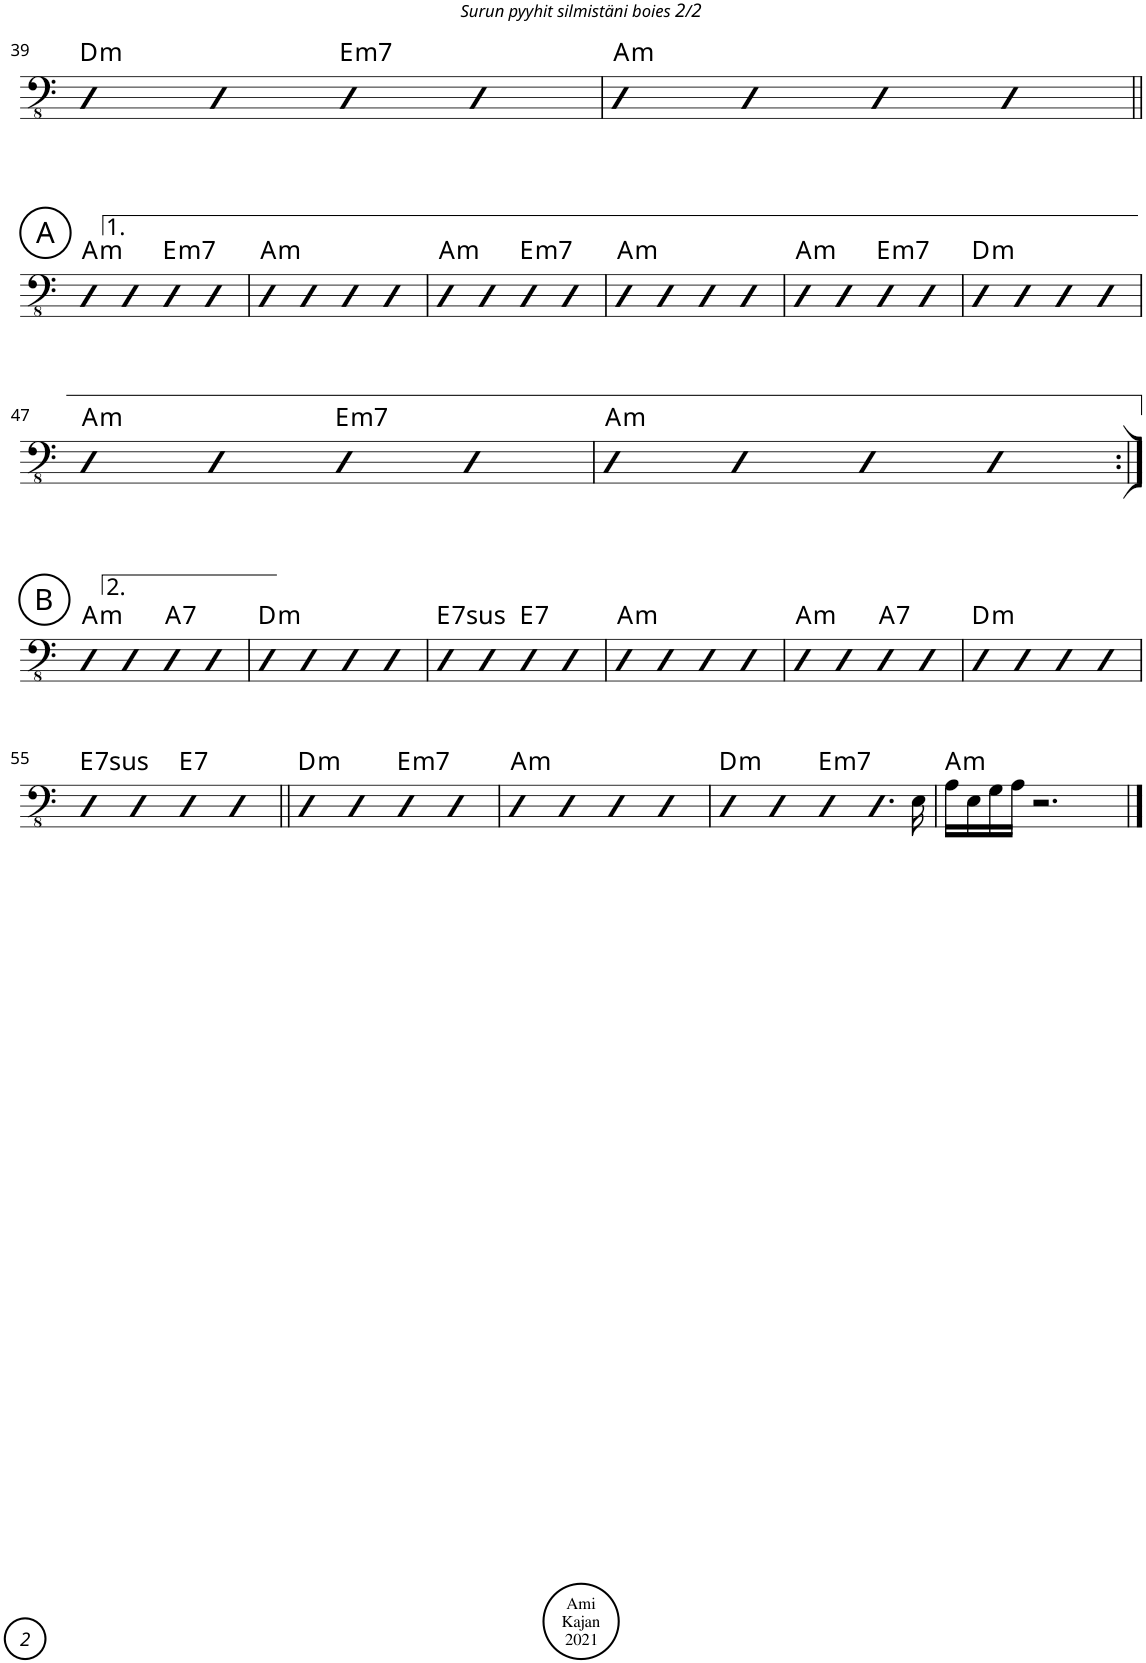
**kern	**harte
*part1	*part1
*staff1	*
*I"Acoustic Bass	*
*I'Bass	*
!!LO:PB:g=z
*clefFv4	*
*k[]	*
*M4/4	*
*met(c)	*
=39	=39
!	!LO:H:kt=m
4GG	D:min
4GG	.
!	!LO:H:kt=m7
4GG	E:min7
4GG	.
=40	=40
!	!LO:H:kt=m
4GG	A:min
4GG	.
4GG	.
4GG	.
!!LO:LB:g=z
!!LO:REH:place=s1:a:cj:enc=circle:fs=14:t=A
=41||	=41||
!	!LO:H:kt=m
4GG	A:min
4GG	.
!	!LO:H:kt=m7
4GG	E:min7
4GG	.
=42	=42
!	!LO:H:kt=m
4GG	A:min
4GG	.
4GG	.
4GG	.
=43	=43
!	!LO:H:kt=m
4GG	A:min
4GG	.
!	!LO:H:kt=m7
4GG	E:min7
4GG	.
=44	=44
!	!LO:H:kt=m
4GG	A:min
4GG	.
4GG	.
4GG	.
=45	=45
!	!LO:H:kt=m
4GG	A:min
4GG	.
!	!LO:H:kt=m7
4GG	E:min7
4GG	.
=46	=46
!	!LO:H:kt=m
4GG	D:min
4GG	.
4GG	.
4GG	.
!!LO:LB:g=z
=47	=47
!	!LO:H:kt=m
4GG	A:min
4GG	.
!	!LO:H:kt=m7
4GG	E:min7
4GG	.
=48	=48
!	!LO:H:kt=m
4GG	A:min
4GG	.
4GG	.
4GG	.
!!LO:LB:g=z
!!LO:REH:place=s1:a:cj:enc=circle:fs=14:t=B
=49:|!	=49:|!
!	!LO:H:kt=m
4GG	A:min
4GG	.
!	!LO:H:kt=7
4GG	A:7
4GG	.
=50	=50
!	!LO:H:kt=m
4GG	D:min
4GG	.
4GG	.
4GG	.
=51	=51
!	!LO:H:kt=7sus
4GG	E:sus4(7)
4GG	.
!	!LO:H:kt=7
4GGn	E:7
4GG	.
=52	=52
!	!LO:H:kt=m
4GG	A:min
4GG	.
4GG	.
4GG	.
=53	=53
!	!LO:H:kt=m
4GG	A:min
4GG	.
!	!LO:H:kt=7
4GG	A:7
4GG	.
=54	=54
!	!LO:H:kt=m
4GG	D:min
4GG	.
4GG	.
4GG	.
!!LO:LB:g=z
=55	=55
!	!LO:H:kt=7sus
4GG	E:sus4(7)
4GG	.
!	!LO:H:kt=7
4GGn	E:7
4GG	.
=56||	=56||
!	!LO:H:kt=m
4GG	D:min
4GG	.
!	!LO:H:kt=m7
4GG	E:min7
4GG	.
=57	=57
!	!LO:H:kt=m
4GG	A:min
4GG	.
4GG	.
4GG	.
=58	=58
!	!LO:H:kt=m
4GG	D:min
4GG	.
!	!LO:H:kt=m7
4GG	E:min7
8.GG	.
16EE\	.
=59	=59
!	!LO:H:kt=m
16AA\LL	A:min
16EE\	.
16GG\	.
16AA\JJ	.
2.r	.
==	==
*-	*-
